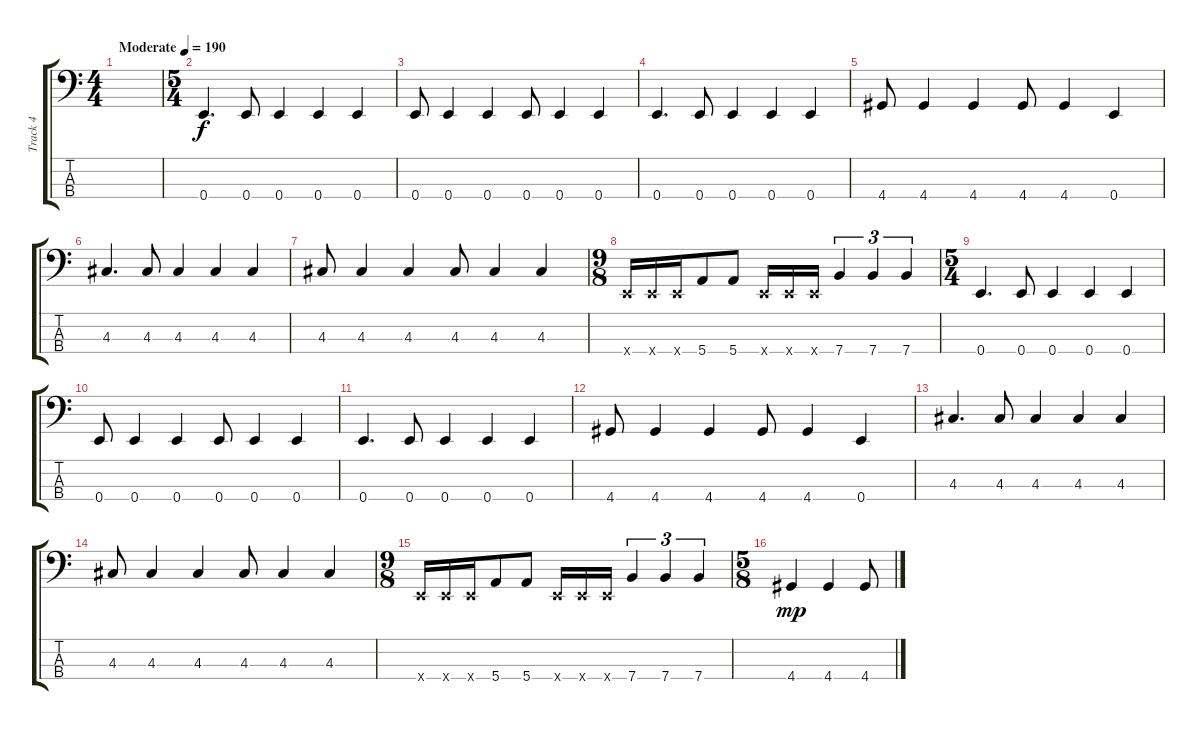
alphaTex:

\track ("Track 4" "Track 4") {instrument electricbasspick}
\staff {score tabs}
\tuning (G2 D2 A1 E1) {hide}
\ts (4 4)
\tempo (190 "Moderate")
\clef f4
\ks c
|
\ts (5 4)
0.4.4{d} 0.4.8 0.4.4 0.4.4 0.4.4 |
0.4.8 0.4.4 0.4.4 0.4.8 0.4.4 0.4.4 |
0.4.4{d} 0.4.8 0.4.4 0.4.4 0.4.4 |
4.4.8 4.4.4 4.4.4 4.4.8 4.4.4 0.4.4 |
4.3.4{d} 4.3.8 4.3.4 4.3.4 4.3.4 |
4.3.8 4.3.4 4.3.4 4.3.8 4.3.4 4.3.4 |
\ts (9 8)
0.4{x}.16 0.4{x}.16 0.4{x}.16 5.4.8 5.4.8 0.4{x}.16 0.4{x}.16 0.4{x}.16 7.4.4{tu (3 2)} 7.4.4{tu (3 2)} 7.4.4{tu (3 2)} |
\ts (5 4)
0.4.4{d} 0.4.8 0.4.4 0.4.4 0.4.4 |
0.4.8 0.4.4 0.4.4 0.4.8 0.4.4 0.4.4 |
0.4.4{d} 0.4.8 0.4.4 0.4.4 0.4.4 |
4.4.8 4.4.4 4.4.4 4.4.8 4.4.4 0.4.4 |
4.3.4{d} 4.3.8 4.3.4 4.3.4 4.3.4 |
4.3.8 4.3.4 4.3.4 4.3.8 4.3.4 4.3.4 |
\ts (9 8)
0.4{x}.16 0.4{x}.16 0.4{x}.16 5.4.8 5.4.8 0.4{x}.16 0.4{x}.16 0.4{x}.16 7.4.4{tu (3 2)} 7.4.4{tu (3 2)} 7.4.4{tu (3 2)} |
\ts (5 8)
4.4.4{dy mp} 4.4.4 4.4.8
